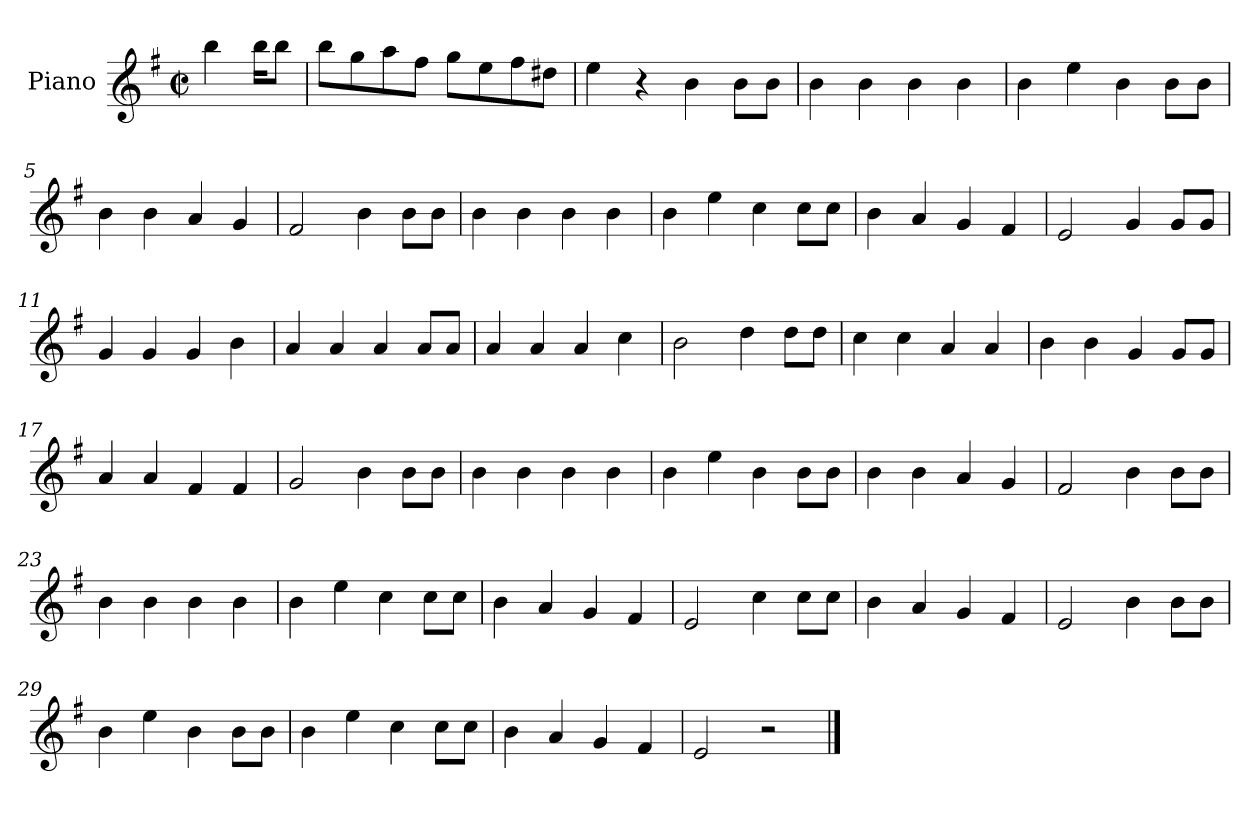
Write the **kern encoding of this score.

**kern
*part1
*staff1
*I"Piano
*I'Pno.
*clefG2
*k[f#]
*M2/2
*met(c|)
=
4bb\
16bb\KL
8bb\J
=1
8bb\L
8gg\
8aa\
8ff#\J
8gg\L
8ee\
8ff#\
8dd#X\J
=2
4ee\
4r
4b\
8b\L
8b\J
=3
4b\
4b\
4b\
4b\
=4
4b\
4ee\
4b\
8b\L
8b\J
=5
4b\
4b\
4a/
4g/
=6
2f#/
4b\
8b\L
8b\J
=7
4b\
4b\
4b\
4b\
!!LO:LB:g=z
=8
4b\
4ee\
4cc\
8cc\L
8cc\J
=9
4b\
4a/
4g/
4f#/
=10
2e/
4g/
8g/L
8g/J
=11
4g/
4g/
4g/
4b\
=12
4a/
4a/
4a/
8a/L
8a/J
=13
4a/
4a/
4a/
4cc\
=14
2b\
4dd\
8dd\L
8dd\J
=15
4cc\
4cc\
4a/
4a/
=16
4b\
4b\
4g/
8g/L
8g/J
!!LO:LB:g=z
=17
4a/
4a/
4f#/
4f#/
!!LO:LB:g=z
=18
2g/
4b\
8b\L
8b\J
=19
4b\
4b\
4b\
4b\
=20
4b\
4ee\
4b\
8b\L
8b\J
=21
4b\
4b\
4a/
4g/
=22
2f#/
4b\
8b\L
8b\J
=23
4b\
4b\
4b\
4b\
=24
4b\
4ee\
4cc\
8cc\L
8cc\J
=25
4b\
4a/
4g/
4f#/
=26
2e/
4cc\
8cc\L
8cc\J
!!LO:LB:g=z
=27
4b\
4a/
4g/
4f#/
!!LO:LB:g=z
=28
2e/
4b\
8b\L
8b\J
=29
4b\
4ee\
4b\
8b\L
8b\J
=30
4b\
4ee\
4cc\
8cc\L
8cc\J
=31
4b\
4a/
4g/
4f#/
=32
2e/
2r
==
*-
